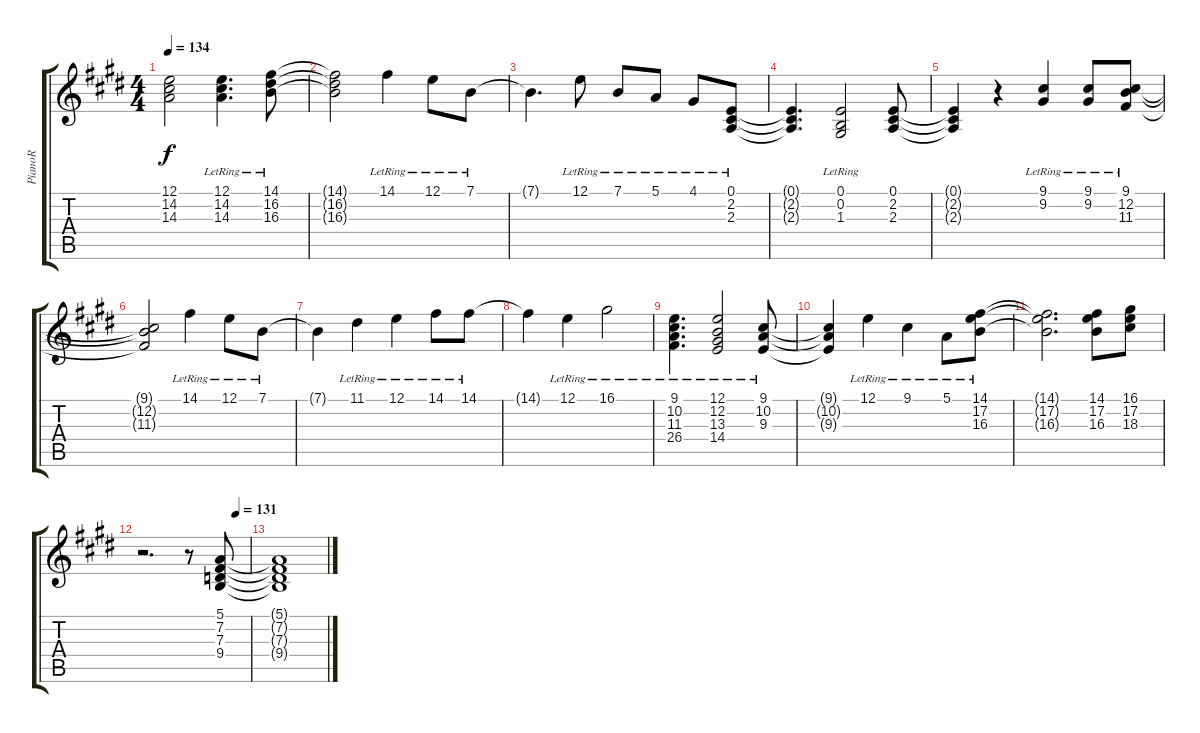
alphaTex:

\track ("PianoR" "PianoR") {instrument brightacousticpiano}
\staff {score tabs}
\tuning (E4 B3 G3 D3 A2 E2) {hide}
\ts (4 4)
\tempo 134
\clef g2
\ks e
(12.1{t} 14.2{t} 14.3{t}).2{dy f} (12.1{lr} 14.2{lr} 14.3{lr}).4{d} (14.1{lr} 16.2{lr} 16.3{lr}).8 |
(14.1{t} 16.2{t} 16.3{t}).2 14.1{lr}.4 12.1{lr}.8 7.1{lr}.8 |
7.1{t}.4{d} 12.1{lr}.8 7.1{lr}.8 5.1{lr}.8 4.1{lr}.8 (0.1{lr} 2.2{lr} 2.3{lr}).8 |
(0.1{t} 2.2{t} 2.3{t}).4{d} (0.1{lr} 0.2{lr} 1.3{lr}).2 (0.1 2.2 2.3).8 |
(0.1{t} 2.2{t} 2.3{t}).4 r.4 (9.1{lr} 9.2).4 (9.1{lr} 9.2{lr}).8 (9.1{lr} 12.2{lr} 11.3{lr}).8 |
(9.1{t} 12.2{t} 11.3{t}).2 14.1{lr}.4 12.1{lr}.8 7.1{lr}.8 |
7.1{t}.4 11.1{lr}.4 12.1{lr}.4 14.1{lr}.8 14.1{lr}.8 |
14.1{t}.4 12.1{lr}.4 16.1{lr}.2 |
(9.1{lr} 10.2{lr} 11.3{lr} 26.4{lr}).4{d} (12.1{lr} 12.2{lr} 13.3{lr} 14.4{lr}).2 (9.1{lr} 10.2{lr} 9.3{lr}).8 |
(9.1{t} 10.2{t} 9.3{t}).4 12.1{lr}.4 9.1{lr}.4 5.1{lr}.8 (14.1 17.2{lr} 16.3{lr}).8 |
(14.1{t} 17.2{t} 16.3{t}).2{d} (14.1 17.2 16.3).8 (16.1 17.2 18.3).8 |
\tempo (131 0.875)
r.2{d} r.8 (5.1 7.2 7.3 9.4).8 |
(5.1{t} 7.2{t} 7.3{t} 9.4{t}).1
